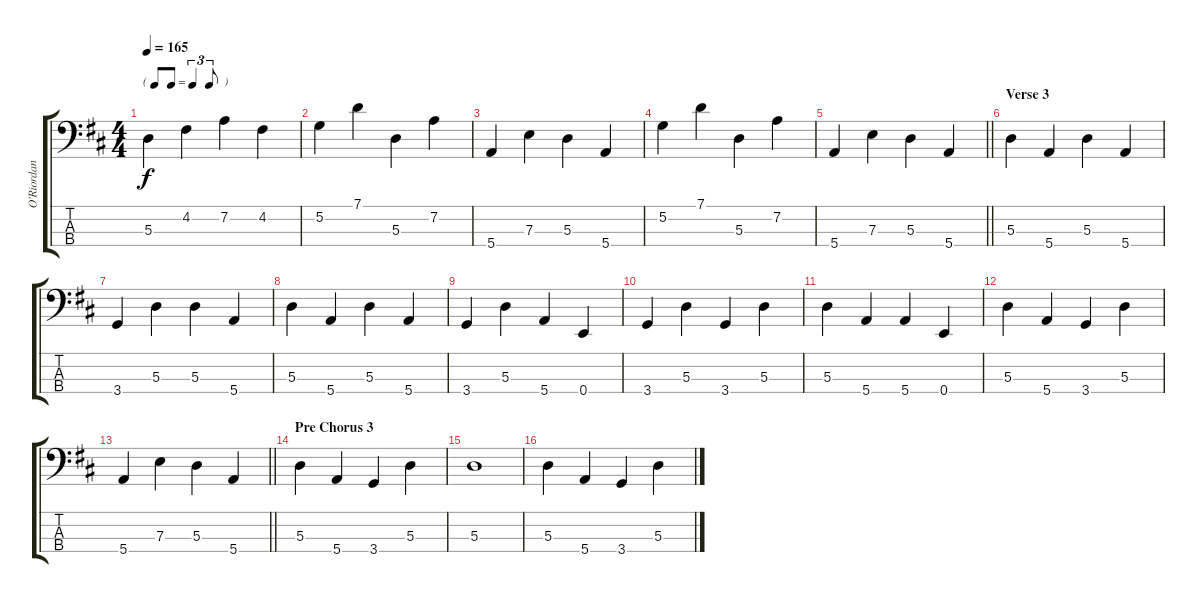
\track ("O'Riordan - Bass" "O'Riordan ") {instrument electricbasspick}
\staff {score tabs}
\tuning (G2 D2 A1 E1) {hide}
\ts (4 4)
\tf triplet8th
\tempo 165
\clef f4
\ks d
5.3.4{dy f} 4.2.4 7.2.4 4.2.4 |
5.2.4 7.1.4 5.3.4 7.2.4 |
5.4.4 7.3.4 5.3.4 5.4.4 |
5.2.4 7.1.4 5.3.4 7.2.4 |
\barLineRight lightlight
5.4.4 7.3.4 5.3.4 5.4.4 |
\section ("" "Verse 3")
5.3.4 5.4.4 5.3.4 5.4.4 |
3.4.4 5.3.4 5.3.4 5.4.4 |
5.3.4 5.4.4 5.3.4 5.4.4 |
3.4.4 5.3.4 5.4.4 0.4.4 |
3.4.4 5.3.4 3.4.4 5.3.4 |
5.3.4 5.4.4 5.4.4 0.4.4 |
5.3.4 5.4.4 3.4.4 5.3.4 |
\barLineRight lightlight
5.4.4 7.3.4 5.3.4 5.4.4 |
\section ("" "Pre Chorus 3")
5.3.4 5.4.4 3.4.4 5.3.4 |
5.3.1 |
5.3.4 5.4.4 3.4.4 5.3.4
